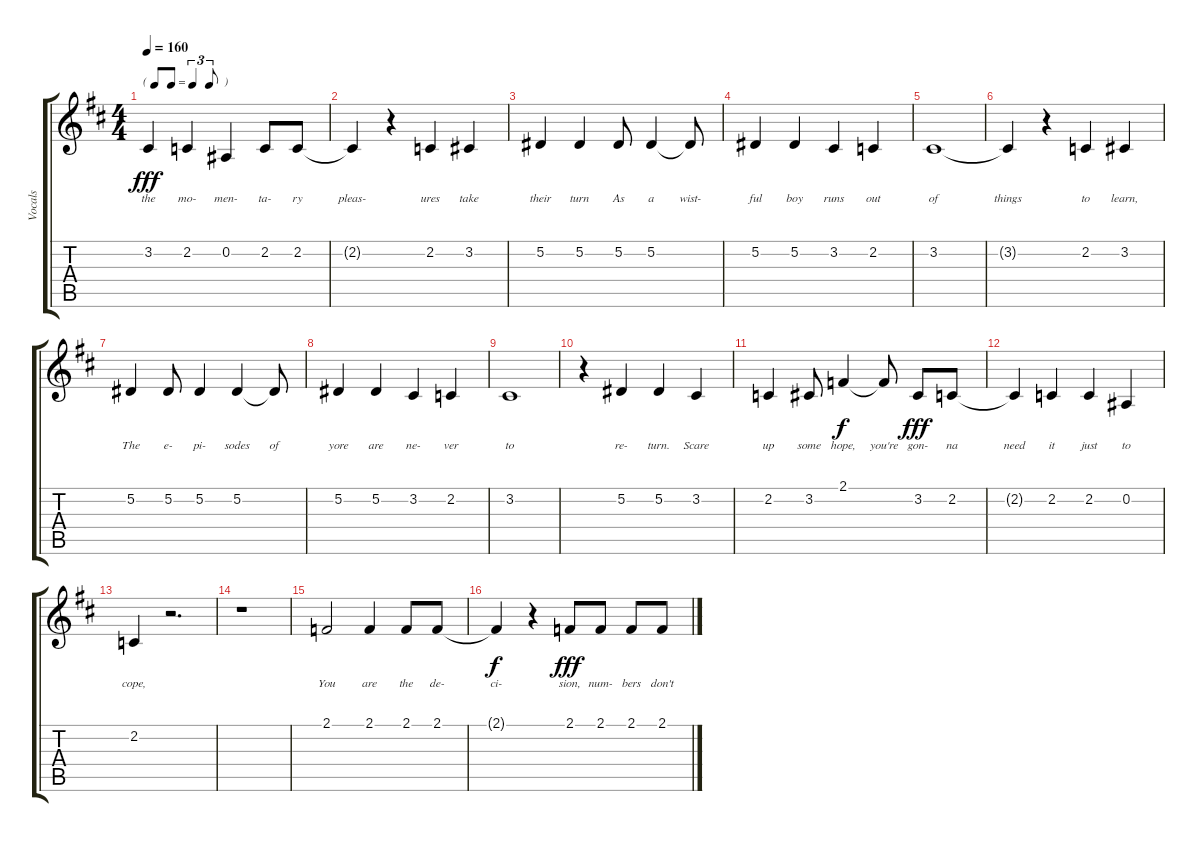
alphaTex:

\track ("Vocals" "Vocals") {instrument oboe}
\staff {score tabs}
\tuning (Eb4 Bb3 Gb3 Db3 Ab2 Eb2) {hide}
\ts (4 4)
\tf triplet8th
\tempo 160
\clef g2
\ks d
3.2.4{lyrics (0 "the") lyrics (1 "") lyrics (2 "") lyrics (3 "") lyrics (4 "") dy fff} 2.2.4{lyrics (0 "mo-") lyrics (1 "") lyrics (2 "") lyrics (3 "") lyrics (4 "")} 0.2.4{lyrics (0 "men-") lyrics (1 "") lyrics (2 "") lyrics (3 "") lyrics (4 "")} 2.2.8{lyrics (0 "ta-") lyrics (1 "") lyrics (2 "") lyrics (3 "") lyrics (4 "")} 2.2.8{lyrics (0 "ry") lyrics (1 "") lyrics (2 "") lyrics (3 "") lyrics (4 "")} |
2.2{t}.4{lyrics (0 "pleas-") lyrics (1 "") lyrics (2 "") lyrics (3 "") lyrics (4 "")} r.4 2.2.4{lyrics (0 "ures") lyrics (1 "") lyrics (2 "") lyrics (3 "") lyrics (4 "")} 3.2.4{lyrics (0 "take") lyrics (1 "") lyrics (2 "") lyrics (3 "") lyrics (4 "")} |
5.2.4{lyrics (0 "their") lyrics (1 "") lyrics (2 "") lyrics (3 "") lyrics (4 "")} 5.2.4{lyrics (0 "turn") lyrics (1 "") lyrics (2 "") lyrics (3 "") lyrics (4 "")} 5.2.8{lyrics (0 "As") lyrics (1 "") lyrics (2 "") lyrics (3 "") lyrics (4 "")} 5.2.4{lyrics (0 "a") lyrics (1 "") lyrics (2 "") lyrics (3 "") lyrics (4 "")} 5.2{t}.8{lyrics (0 "wist-") lyrics (1 "") lyrics (2 "") lyrics (3 "") lyrics (4 "")} |
5.2.4{lyrics (0 "ful") lyrics (1 "") lyrics (2 "") lyrics (3 "") lyrics (4 "")} 5.2.4{lyrics (0 "boy") lyrics (1 "") lyrics (2 "") lyrics (3 "") lyrics (4 "")} 3.2.4{lyrics (0 "runs") lyrics (1 "") lyrics (2 "") lyrics (3 "") lyrics (4 "")} 2.2.4{lyrics (0 "out") lyrics (1 "") lyrics (2 "") lyrics (3 "") lyrics (4 "")} |
3.2.1{lyrics (0 "of") lyrics (1 "") lyrics (2 "") lyrics (3 "") lyrics (4 "")} |
3.2{t}.4{lyrics (0 "things") lyrics (1 "") lyrics (2 "") lyrics (3 "") lyrics (4 "")} r.4 2.2.4{lyrics (0 "to") lyrics (1 "") lyrics (2 "") lyrics (3 "") lyrics (4 "")} 3.2.4{lyrics (0 "learn,") lyrics (1 "") lyrics (2 "") lyrics (3 "") lyrics (4 "")} |
5.2.4{lyrics (0 "The") lyrics (1 "") lyrics (2 "") lyrics (3 "") lyrics (4 "")} 5.2.8{lyrics (0 "e-") lyrics (1 "") lyrics (2 "") lyrics (3 "") lyrics (4 "")} 5.2.4{lyrics (0 "pi-") lyrics (1 "") lyrics (2 "") lyrics (3 "") lyrics (4 "")} 5.2.4{lyrics (0 "sodes") lyrics (1 "") lyrics (2 "") lyrics (3 "") lyrics (4 "")} 5.2{t}.8{lyrics (0 "of") lyrics (1 "") lyrics (2 "") lyrics (3 "") lyrics (4 "")} |
5.2.4{lyrics (0 "yore") lyrics (1 "") lyrics (2 "") lyrics (3 "") lyrics (4 "")} 5.2.4{lyrics (0 "are") lyrics (1 "") lyrics (2 "") lyrics (3 "") lyrics (4 "")} 3.2.4{lyrics (0 "ne-") lyrics (1 "") lyrics (2 "") lyrics (3 "") lyrics (4 "")} 2.2.4{lyrics (0 "ver") lyrics (1 "") lyrics (2 "") lyrics (3 "") lyrics (4 "")} |
3.2.1{lyrics (0 "to") lyrics (1 "") lyrics (2 "") lyrics (3 "") lyrics (4 "")} |
r.4 5.2.4{lyrics (0 "re-") lyrics (1 "") lyrics (2 "") lyrics (3 "") lyrics (4 "")} 5.2.4{lyrics (0 "turn.") lyrics (1 "") lyrics (2 "") lyrics (3 "") lyrics (4 "")} 3.2.4{lyrics (0 "Scare") lyrics (1 "") lyrics (2 "") lyrics (3 "") lyrics (4 "")} |
2.2.4{lyrics (0 "up") lyrics (1 "") lyrics (2 "") lyrics (3 "") lyrics (4 "")} 3.2.8{lyrics (0 "some") lyrics (1 "") lyrics (2 "") lyrics (3 "") lyrics (4 "")} 2.1.4{lyrics (0 "hope,") lyrics (1 "") lyrics (2 "") lyrics (3 "") lyrics (4 "") dy f} 2.1{t}.8{lyrics (0 "you're") lyrics (1 "") lyrics (2 "") lyrics (3 "") lyrics (4 "")} 3.2.8{lyrics (0 "gon-") lyrics (1 "") lyrics (2 "") lyrics (3 "") lyrics (4 "") dy fff} 2.2.8{lyrics (0 "na") lyrics (1 "") lyrics (2 "") lyrics (3 "") lyrics (4 "")} |
2.2{t}.4{lyrics (0 "need") lyrics (1 "") lyrics (2 "") lyrics (3 "") lyrics (4 "")} 2.2.4{lyrics (0 "it") lyrics (1 "") lyrics (2 "") lyrics (3 "") lyrics (4 "")} 2.2.4{lyrics (0 "just") lyrics (1 "") lyrics (2 "") lyrics (3 "") lyrics (4 "")} 0.2.4{lyrics (0 "to") lyrics (1 "") lyrics (2 "") lyrics (3 "") lyrics (4 "")} |
2.2.4{lyrics (0 "cope,") lyrics (1 "") lyrics (2 "") lyrics (3 "") lyrics (4 "")} r.2{d} |
r.1 |
2.1.2{lyrics (0 "You") lyrics (1 "") lyrics (2 "") lyrics (3 "") lyrics (4 "")} 2.1.4{lyrics (0 "are") lyrics (1 "") lyrics (2 "") lyrics (3 "") lyrics (4 "")} 2.1.8{lyrics (0 "the") lyrics (1 "") lyrics (2 "") lyrics (3 "") lyrics (4 "")} 2.1.8{lyrics (0 "de-") lyrics (1 "") lyrics (2 "") lyrics (3 "") lyrics (4 "")} |
2.1{t}.4{lyrics (0 "ci-") lyrics (1 "") lyrics (2 "") lyrics (3 "") lyrics (4 "") dy f} r.4 2.1.8{lyrics (0 "sion,") lyrics (1 "") lyrics (2 "") lyrics (3 "") lyrics (4 "") dy fff} 2.1.8{lyrics (0 "num-") lyrics (1 "") lyrics (2 "") lyrics (3 "") lyrics (4 "")} 2.1.8{lyrics (0 "bers") lyrics (1 "") lyrics (2 "") lyrics (3 "") lyrics (4 "")} 2.1.8{lyrics (0 "don't") lyrics (1 "") lyrics (2 "") lyrics (3 "") lyrics (4 "")}
